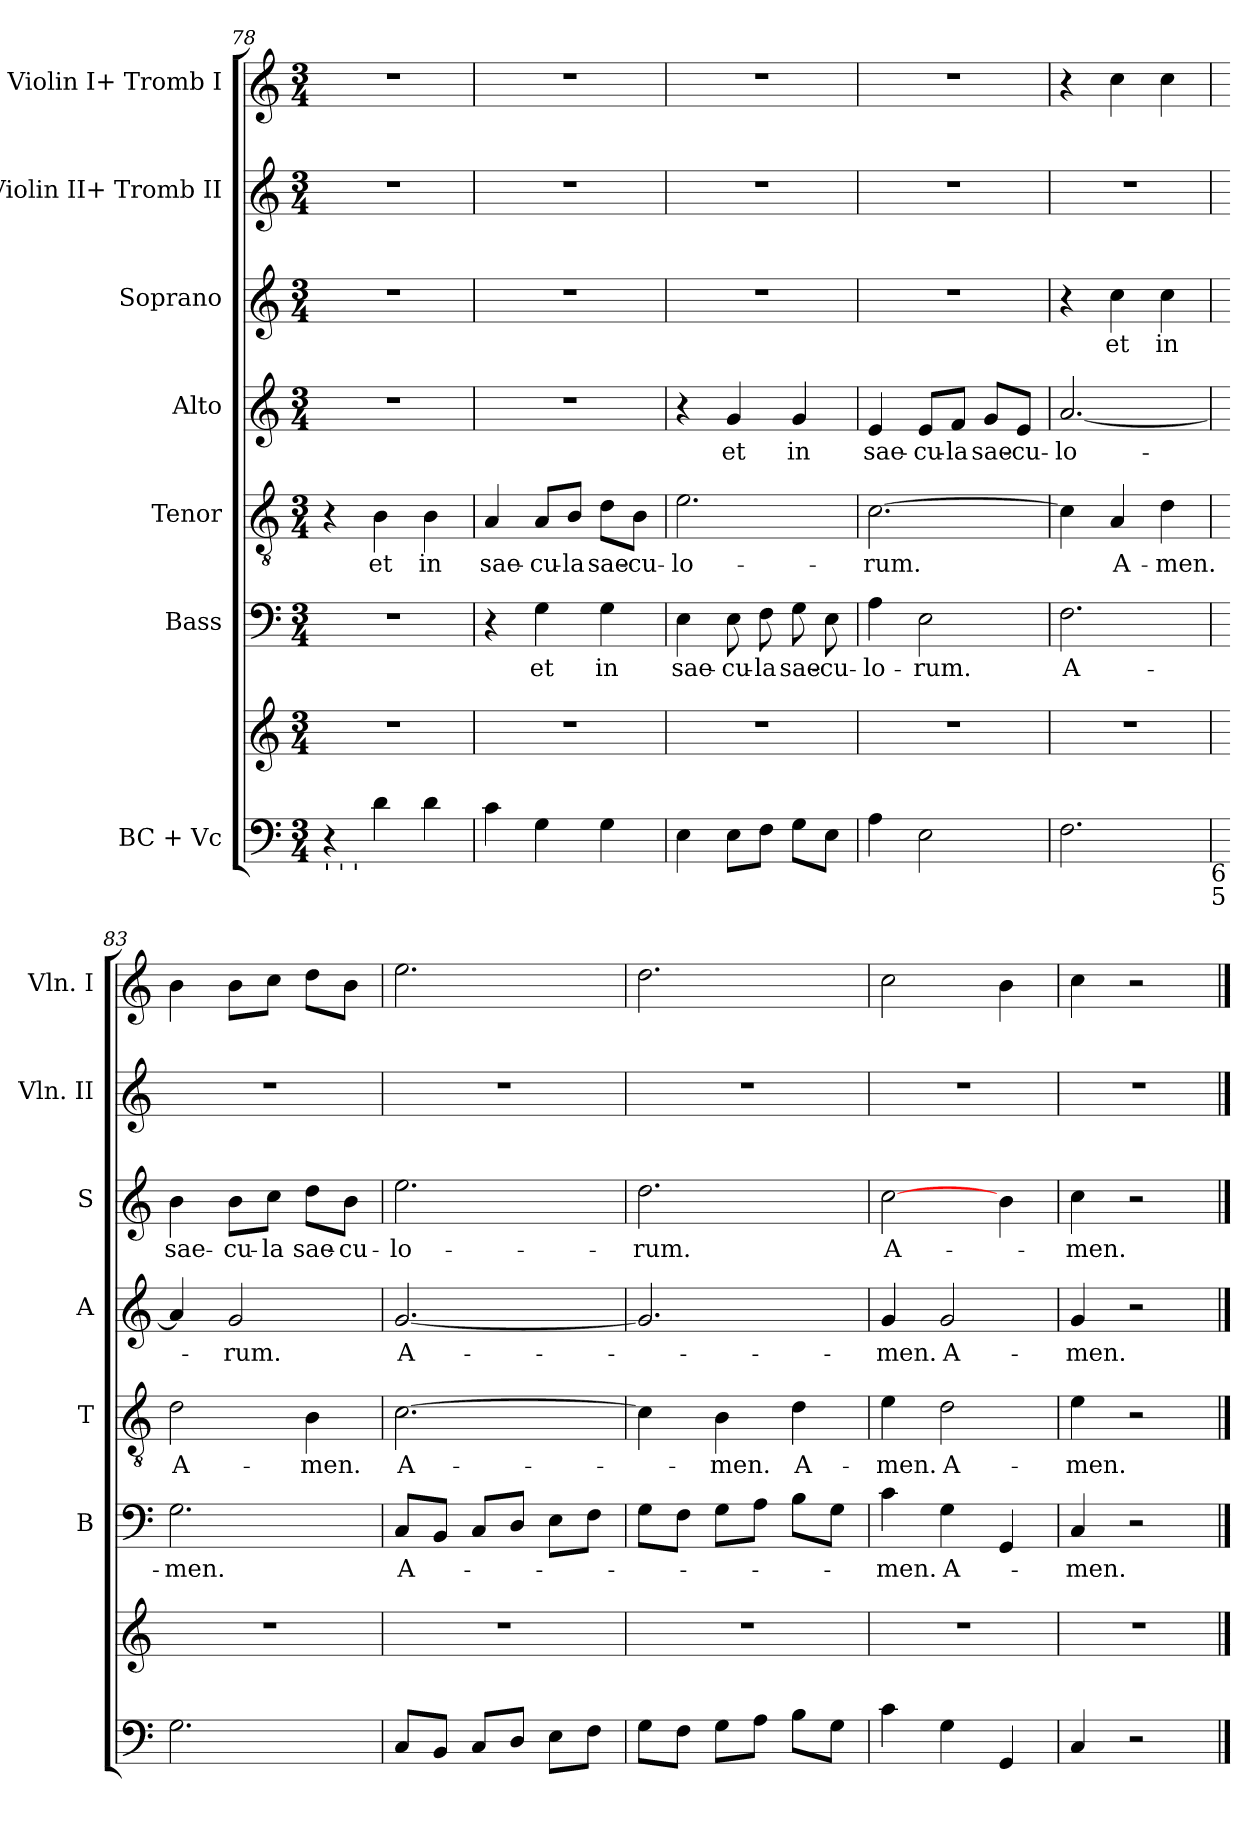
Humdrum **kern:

**kern	**kern	**kern	**text	**kern	**text	**kern	**text	**kern	**text	**kern	**kern
*part7	*part7	*part6	*part6	*part5	*part5	*part4	*part4	*part3	*part3	*part2	*part1
*staff8	*staff7	*staff6	*staff6	*staff5	*staff5	*staff4	*staff4	*staff3	*staff3	*staff2	*staff1
*I"BC + Vc	*	*I"Bass	*	*I"Tenor	*	*I"Alto	*	*I"Soprano	*	*I"Violin II+ Tromb II	*I"Violin I+ Tromb I
*	*	*I'B	*	*I'T	*	*I'A	*	*I'S	*	*I'Vln. II	*I'Vln. I
*clefF4	*clefG2	*clefF4	*	*clefGv2	*	*clefG2	*	*clefG2	*	*clefG2	*clefG2
*k[]	*k[]	*k[]	*	*k[]	*	*k[]	*	*k[]	*	*k[]	*k[]
*C:	*C:	*C:	*	*C:	*	*C:	*	*C:	*	*C:	*C:
*M3/4	*M3/4	*M3/4	*	*M3/4	*	*M3/4	*	*M3/4	*	*M3/4	*M3/4
=78	=78	=78	=78	=78	=78	=78	=78	=78	=78	=78	=78
!LO:TX:b:t='    '       '	!	!	!	!	!	!	!	!	!	!	!
4r	2.r	2.r	.	4r	.	2.r	.	2.r	.	2.r	2.r
4d\	.	.	.	4B\	et	.	.	.	.	.	.
4d\	.	.	.	4B\	in	.	.	.	.	.	.
=79	=79	=79	=79	=79	=79	=79	=79	=79	=79	=79	=79
4c\	2.r	4r	.	4A/	sae-	2.r	.	2.r	.	2.r	2.r
4G\	.	4G\	et	8A/L	-cu-	.	.	.	.	.	.
.	.	.	.	8B/J	-la	.	.	.	.	.	.
4G\	.	4G\	in	8d\L	sae-	.	.	.	.	.	.
.	.	.	.	8B\J	-cu-	.	.	.	.	.	.
!!LO:LB:g=z
=80	=80	=80	=80	=80	=80	=80	=80	=80	=80	=80	=80
4E\	2.r	4E\	sae-	2.e\	-lo-	4r	.	2.r	.	2.r	2.r
8E\L	.	8E\	-cu-	.	.	4g/	et	.	.	.	.
8F\J	.	8F\	-la	.	.	.	.	.	.	.	.
8G\L	.	8G\	sae-	.	.	4g/	in	.	.	.	.
8E\J	.	8E\	-cu-	.	.	.	.	.	.	.	.
=81	=81	=81	=81	=81	=81	=81	=81	=81	=81	=81	=81
4A\	2.r	4A\	-lo-	[2.c\	-rum.	4e/	sae-	2.r	.	2.r	2.r
2E\	.	2E\	-rum.	.	.	8e/L	-cu-	.	.	.	.
.	.	.	.	.	.	8f/J	-la	.	.	.	.
.	.	.	.	.	.	8g/L	sae-	.	.	.	.
.	.	.	.	.	.	8e/J	-cu-	.	.	.	.
=82	=82	=82	=82	=82	=82	=82	=82	=82	=82	=82	=82
2.F\	2.r	2.F\	A-	4c\]	.	[2.a/	-lo-	4r	.	2.r	4r
.	.	.	.	4A/	A-	.	.	4cc\	et	.	4cc\
.	.	.	.	4d\	-men.	.	.	4cc\	in	.	4cc\
!LO:TX:b:t=6\n5	!	!	!	!	!	!	!	!	!	!	!
=83	=83	=83	=83	=83	=83	=83	=83	=83	=83	=83	=83
2.G\	2.r	2.G\	-men.	2d\	A-	4a/]	.	4b\	sae-	2.r	4b\
.	.	.	.	.	.	2g/	-rum.	8b\L	-cu-	.	8b\L
.	.	.	.	.	.	.	.	8cc\J	-la	.	8cc\J
.	.	.	.	4B\	-men.	.	.	8dd\L	sae-	.	8dd\L
.	.	.	.	.	.	.	.	8b\J	-cu-	.	8b\J
=84	=84	=84	=84	=84	=84	=84	=84	=84	=84	=84	=84
8C/L	2.r	8C/L	A-	[2.c\	A-	[2.g/	A-	2.ee\	-lo-	2.r	2.ee\
8BB/J	.	8BB/J	.	.	.	.	.	.	.	.	.
8C/L	.	8C/L	.	.	.	.	.	.	.	.	.
8D/J	.	8D/J	.	.	.	.	.	.	.	.	.
8E\L	.	8E\L	.	.	.	.	.	.	.	.	.
8F\J	.	8F\J	.	.	.	.	.	.	.	.	.
=85	=85	=85	=85	=85	=85	=85	=85	=85	=85	=85	=85
8G\L	2.r	8G\L	.	4c\]	.	2.g/]	.	2.dd\	-rum.	2.r	2.dd\
8F\J	.	8F\J	.	.	.	.	.	.	.	.	.
8G\L	.	8G\L	.	4B\	-men.	.	.	.	.	.	.
8A\J	.	8A\J	.	.	.	.	.	.	.	.	.
8B\L	.	8B\L	.	4d\	A-	.	.	.	.	.	.
8G\J	.	8G\J	.	.	.	.	.	.	.	.	.
=86	=86	=86	=86	=86	=86	=86	=86	=86	=86	=86	=86
4c\	2.r	4c\	-men.	4e\	-men.	4g/	-men.	[2cc\	A-	2.r	2cc\
4G\	.	4G\	A-	2d\	A-	2g/	A-	.	.	.	.
4GG/	.	4GG/	.	.	.	.	.	4b\	.	.	4b\
=87	=87	=87	=87	=87	=87	=87	=87	=87	=87	=87	=87
4C/	2.r	4C/	-men.	4e\	-men.	4g/	-men.	4cc\	-men.	2.r	4cc\
2r	.	2r	.	2r	.	2r	.	2r	.	.	2r
==	==	==	==	==	==	==	==	==	==	==	==
*-	*-	*-	*-	*-	*-	*-	*-	*-	*-	*-	*-
